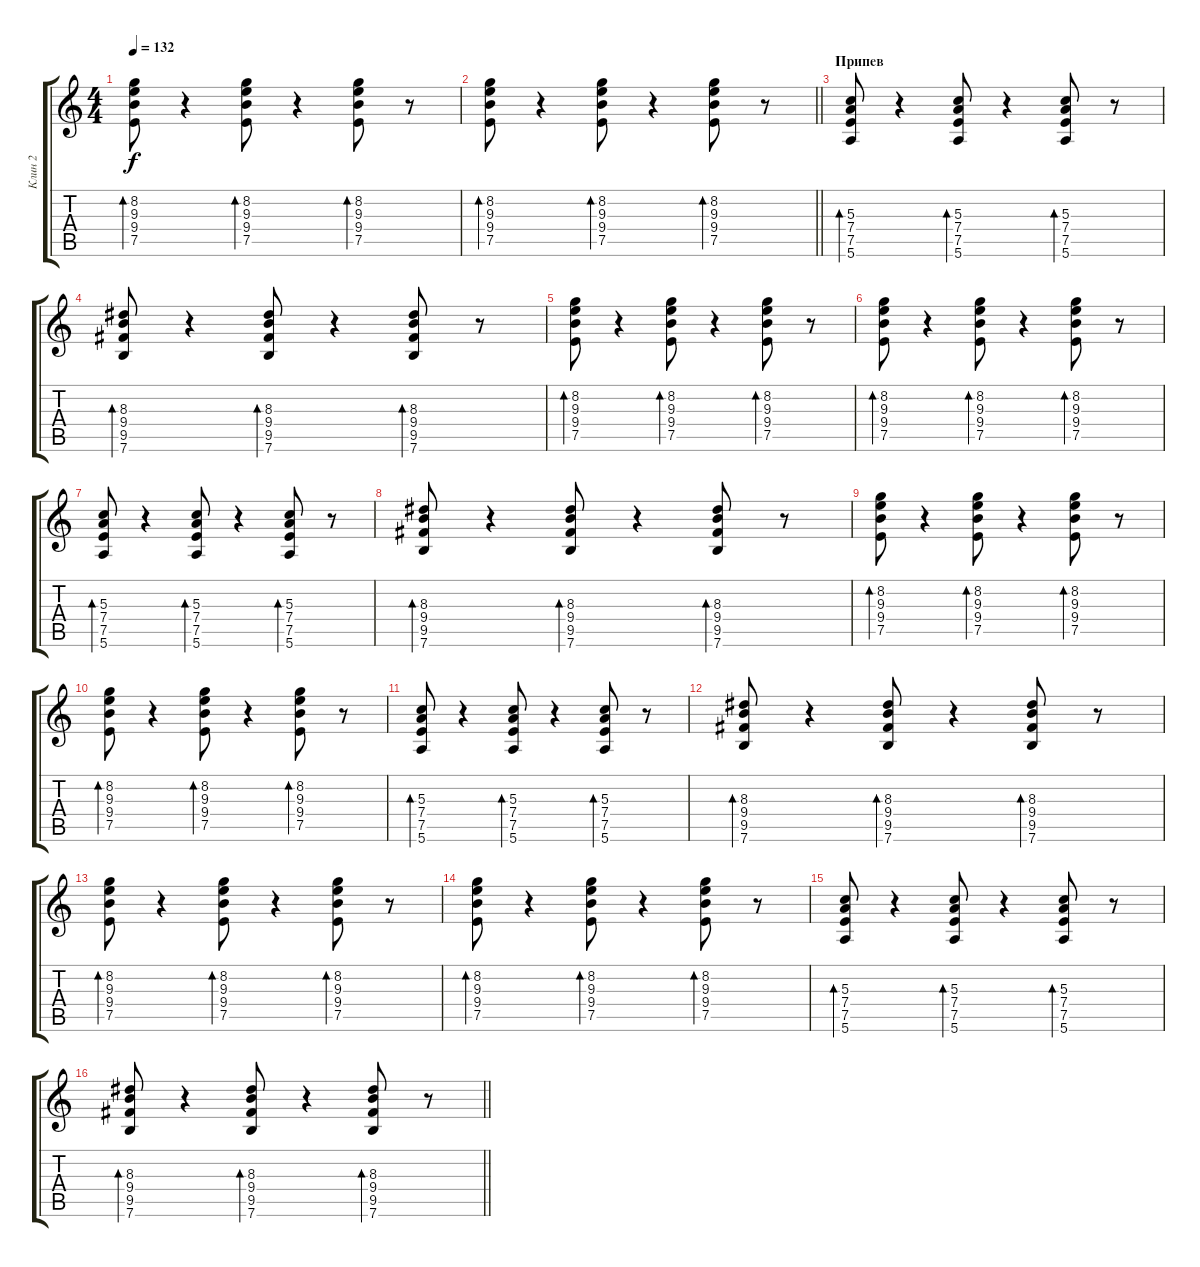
\track ("Клин 2" "Клин 2") {instrument electricguitarclean}
\staff {score tabs}
\tuning (E4 B3 G3 D3 A2 E2) {hide}
\ts (4 4)
\tempo 132
\clef g2
\ks c
(8.2 9.3 9.4 7.5).8{bd 30 dy f} r.4 (8.2 9.3 9.4 7.5).8{bd 30} r.4 (8.2 9.3 9.4 7.5).8{bd 30} r.8 |
\barLineRight lightlight
(8.2 9.3 9.4 7.5).8{bd 30} r.4 (8.2 9.3 9.4 7.5).8{bd 30} r.4 (8.2 9.3 9.4 7.5).8{bd 30} r.8 |
\section ("" "Припев")
(5.3 7.4 7.5 5.6).8{bd 30} r.4 (5.3 7.4 7.5 5.6).8{bd 30} r.4 (5.3 7.4 7.5 5.6).8{bd 30} r.8 |
(8.3 9.4 9.5 7.6).8{bd 30} r.4 (8.3 9.4 9.5 7.6).8{bd 30} r.4 (8.3 9.4 9.5 7.6).8{bd 30} r.8 |
(8.2 9.3 9.4 7.5).8{bd 30} r.4 (8.2 9.3 9.4 7.5).8{bd 30} r.4 (8.2 9.3 9.4 7.5).8{bd 30} r.8 |
(8.2 9.3 9.4 7.5).8{bd 30} r.4 (8.2 9.3 9.4 7.5).8{bd 30} r.4 (8.2 9.3 9.4 7.5).8{bd 30} r.8 |
(5.3 7.4 7.5 5.6).8{bd 30} r.4 (5.3 7.4 7.5 5.6).8{bd 30} r.4 (5.3 7.4 7.5 5.6).8{bd 30} r.8 |
(8.3 9.4 9.5 7.6).8{bd 30} r.4 (8.3 9.4 9.5 7.6).8{bd 30} r.4 (8.3 9.4 9.5 7.6).8{bd 30} r.8 |
(8.2 9.3 9.4 7.5).8{bd 30} r.4 (8.2 9.3 9.4 7.5).8{bd 30} r.4 (8.2 9.3 9.4 7.5).8{bd 30} r.8 |
(8.2 9.3 9.4 7.5).8{bd 30} r.4 (8.2 9.3 9.4 7.5).8{bd 30} r.4 (8.2 9.3 9.4 7.5).8{bd 30} r.8 |
(5.3 7.4 7.5 5.6).8{bd 30} r.4 (5.3 7.4 7.5 5.6).8{bd 30} r.4 (5.3 7.4 7.5 5.6).8{bd 30} r.8 |
(8.3 9.4 9.5 7.6).8{bd 30} r.4 (8.3 9.4 9.5 7.6).8{bd 30} r.4 (8.3 9.4 9.5 7.6).8{bd 30} r.8 |
(8.2 9.3 9.4 7.5).8{bd 30} r.4 (8.2 9.3 9.4 7.5).8{bd 30} r.4 (8.2 9.3 9.4 7.5).8{bd 30} r.8 |
(8.2 9.3 9.4 7.5).8{bd 30} r.4 (8.2 9.3 9.4 7.5).8{bd 30} r.4 (8.2 9.3 9.4 7.5).8{bd 30} r.8 |
(5.3 7.4 7.5 5.6).8{bd 30} r.4 (5.3 7.4 7.5 5.6).8{bd 30} r.4 (5.3 7.4 7.5 5.6).8{bd 30} r.8 |
\barLineRight lightlight
(8.3 9.4 9.5 7.6).8{bd 30} r.4 (8.3 9.4 9.5 7.6).8{bd 30} r.4 (8.3 9.4 9.5 7.6).8{bd 30} r.8
